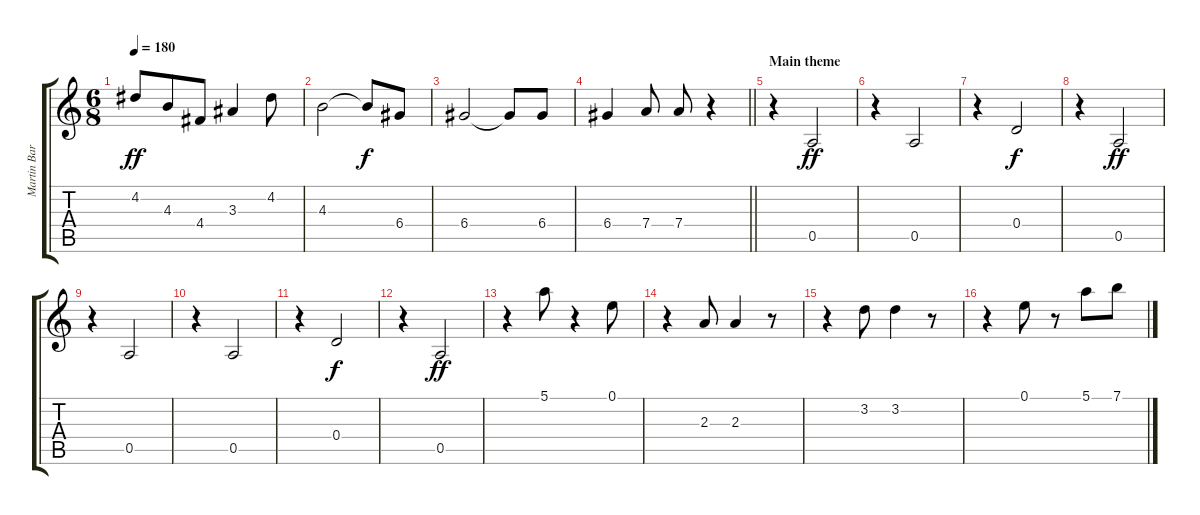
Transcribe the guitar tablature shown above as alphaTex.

\track ("Martin Barre - guitar" "Martin Bar") {instrument overdrivenguitar}
\staff {score tabs}
\tuning (E4 B3 G3 D3 A2 E2) {hide}
\ts (6 8)
\tempo 180
\clef g2
\ks c
4.2.8{dy ff} 4.3.8 4.4.8 3.3.4 4.2.8 |
4.3.2 4.3{t}.8{dy f} 6.4.8 |
6.4.2 6.4{t}.8 6.4.8 |
\barLineRight lightlight
6.4.4 7.4.8 7.4.8 r.4 |
\section ("" "Main theme")
r.4 0.5.2{dy ff} |
r.4 0.5.2 |
r.4 0.4.2{dy f} |
r.4 0.5.2{dy ff} |
r.4 0.5.2 |
r.4 0.5.2 |
r.4 0.4.2{dy f} |
r.4 0.5.2{dy ff} |
r.4 5.1.8 r.4 0.1.8 |
r.4 2.3.8 2.3.4 r.8 |
r.4 3.2.8 3.2.4 r.8 |
r.4 0.1.8 r.8 5.1.8 7.1.8
